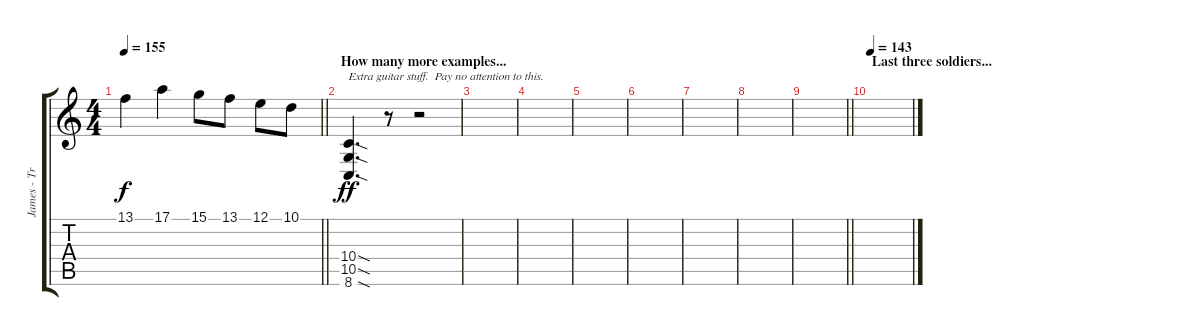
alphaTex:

\track ("James - Trumpet" "James - Tr") {instrument trumpet}
\staff {score tabs}
\tuning (E4 B3 G3 D3 A2 E2) {hide}
\ts (4 4)
\tempo 155
\clef g2
\barLineRight lightlight
\ks c
13.1.4{dy f} 17.1.4 15.1.8 13.1.8 12.1.8 10.1.8 |
\section ("" "How many more examples...")
(10.4{sod} 10.5{sod} 8.6{sod}).4{d txt "Extra guitar stuff.  Pay no attention to this." dy ff volume 9 balance 8 instrument distortionguitar} r.8 r.2 |
|
|
|
|
|
|
\barLineRight lightlight
|
\section ("" "Last three soldiers...")
\tempo 143
